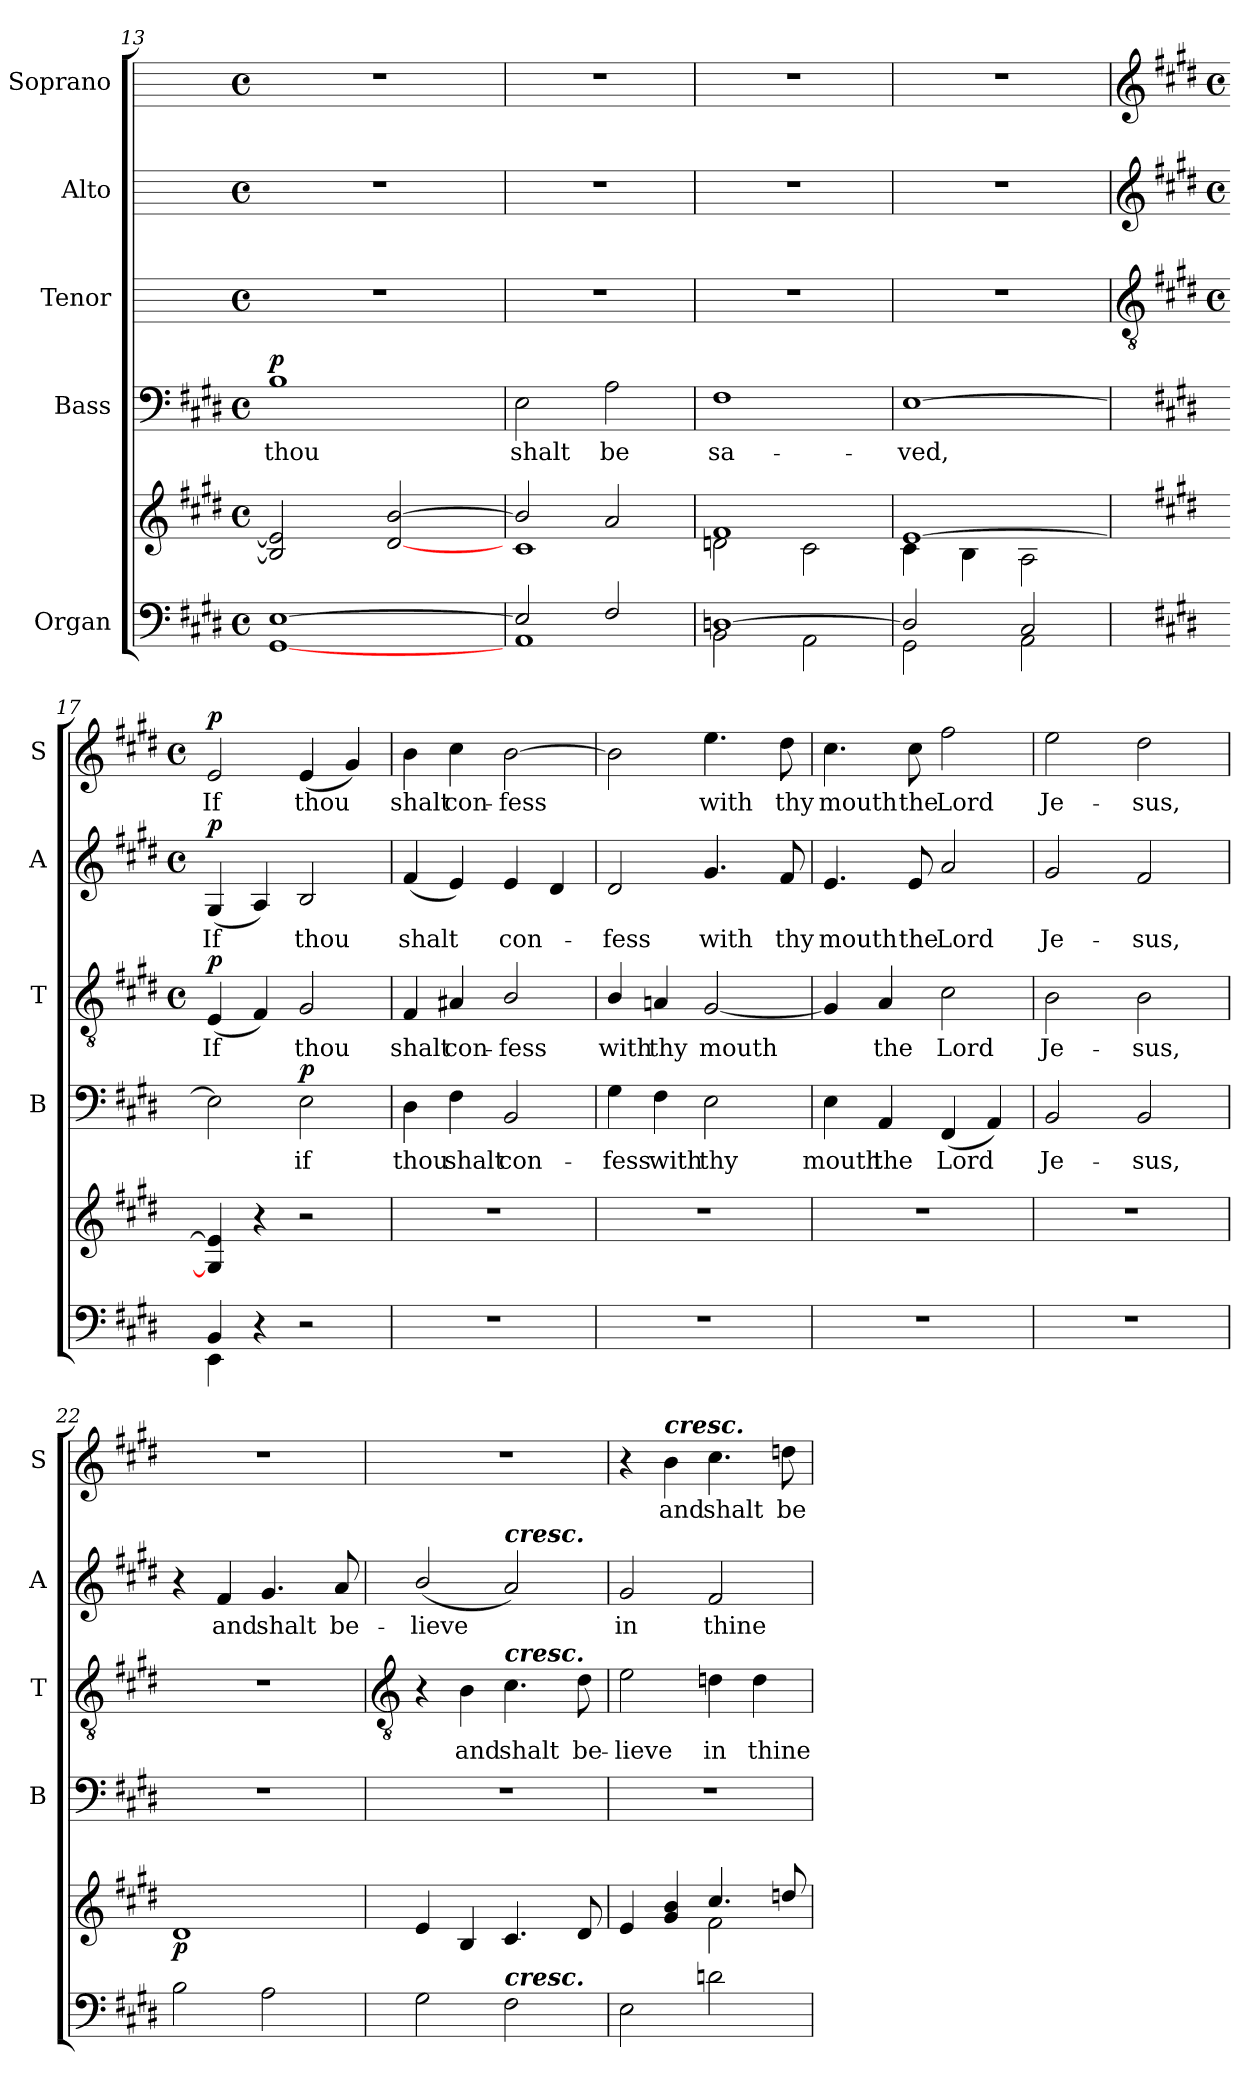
**kern	**kern	**dynam	**kern	**text	**dynam	**kern	**text	**dynam	**kern	**text	**dynam	**kern	**text	**dynam
*part5	*part5	*part5	*part4	*part4	*part4	*part3	*part3	*part3	*part2	*part2	*part2	*part1	*part1	*part1
*staff6	*staff5	*staff5/6	*staff4	*staff4	*staff4	*staff3	*staff3	*staff3	*staff2	*staff2	*staff2	*staff1	*staff1	*staff1
*I"Organ	*	*	*I"Bass	*	*	*I"Tenor	*	*	*I"Alto	*	*	*I"Soprano	*	*
*	*	*	*I'B	*	*	*I'T	*	*	*I'A	*	*	*I'S	*	*
*clefF4	*clefG2	*	*clefF4	*	*	*	*	*	*	*	*	*	*	*
*k[f#c#g#d#]	*k[f#c#g#d#]	*	*k[f#c#g#d#]	*	*	*	*	*	*	*	*	*	*	*
*E:	*E:	*	*E:	*	*	*	*	*	*	*	*	*	*	*
*M4/4	*M4/4	*	*M4/4	*	*	*M4/4	*	*	*M4/4	*	*	*M4/4	*	*
*met(c)	*met(c)	*	*met(c)	*	*	*met(c)	*	*	*met(c)	*	*	*met(c)	*	*
=13	=13	=13	=13	=13	=13	=13	=13	=13	=13	=13	=13	=13	=13	=13
*^	*^	*	*	*	*	*	*	*	*	*	*	*	*	*
!	!	!	!	!	!	!LO:LY:b	!LO:DY:b	!	!	!	!	!	!	!	!	!
[1GG#/ [1E/	4ryy	2B/] 2e/]	4ryy	.	1B	thou	p	1r	.	.	1r	.	.	1r	.	.
.	4ryy	.	4ryy	.	.	.	.	.	.	.	.	.	.	.	.	.
.	4ryy	[2d#/ [2b/	4ryy	.	.	.	.	.	.	.	.	.	.	.	.	.
.	4ryy	.	4ryy	.	.	.	.	.	.	.	.	.	.	.	.	.
=14	=14	=14	=14	=14	=14	=14	=14	=14	=14	=14	=14	=14	=14	=14	=14	=14
!	!	!	!	!	!	!LO:LY:b	!	!	!	!	!	!	!	!	!	!
2E/]	1AA\	2b/]	1c#\	.	2E	shalt	.	1r	.	.	1r	.	.	1r	.	.
!	!	!	!	!	!	!LO:LY:b	!	!	!	!	!	!	!	!	!	!
2F#/	.	2a/	.	.	2A	be	.	.	.	.	.	.	.	.	.	.
=15	=15	=15	=15	=15	=15	=15	=15	=15	=15	=15	=15	=15	=15	=15	=15	=15
!	!	!	!	!	!	!LO:LY:b	!	!	!	!	!	!	!	!	!	!
[1Dn/	2BB\	1f#/	2dn\	.	1F#	sa-	.	1r	.	.	1r	.	.	1r	.	.
.	2AA\	.	2c#\	.	.	.	.	.	.	.	.	.	.	.	.	.
=16	=16	=16	=16	=16	=16	=16	=16	=16	=16	=16	=16	=16	=16	=16	=16	=16
!	!	!	!	!	!	!LO:LY:b	!	!	!	!	!	!	!	!	!	!
2D/]	2GG#\	[1e/	4c#\	.	[1E	-ved,	.	1r	.	.	1r	.	.	1r	.	.
.	.	.	4B\	.	.	.	.	.	.	.	.	.	.	.	.	.
2C#/	2AA\	.	2A\	.	.	.	.	.	.	.	.	.	.	.	.	.
*	*	*v	*v	*	*	*	*	*	*	*	*	*	*	*	*	*
!!LO:LB:g=z
=17	=17	=17	=17	=17	=17	=17	=17	=17	=17	=17	=17	=17	=17	=17	=17
*	*	*	*	*	*	*	*clefGv2	*	*	*clefG2	*	*	*clefG2	*	*
*	*	*	*	*	*	*	*k[f#c#g#d#]	*	*	*k[f#c#g#d#]	*	*	*k[f#c#g#d#]	*	*
*	*	*	*	*	*	*	*E:	*	*	*E:	*	*	*E:	*	*
*	*	*	*	*	*	*	*M4/4	*	*	*M4/4	*	*	*M4/4	*	*
*	*	*	*	*	*	*	*met(c)	*	*	*met(c)	*	*	*met(c)	*	*
*	*	*^	*	*	*	*	*	*	*	*	*	*	*	*	*
!	!	!	!	!	!	!	!	!	!LO:LY:b	!LO:DY:b	!	!LO:LY:b	!LO:DY:b	!	!LO:LY:b	!LO:DY:b
*	*	*v	*v	*	*	*	*	*	*	*	*	*	*	*	*	*
4BB/	4EE\	4G#] 4e]	.	2E]	.	.	(<4E	If	p	(<4G#	If	p	2e	If	p
4r	4ryy	4r	.	.	.	.	4F#)	.	.	4A)	.	.	.	.	.
!	!	!	!	!	!LO:LY:b	!LO:DY:b	!	!LO:LY:b	!	!	!LO:LY:b	!	!	!LO:LY:b	!
2r	4ryy	2r	.	2E	if	p	2G#	thou	.	2B	thou	.	(<4e	thou	.
.	4ryy	.	.	.	.	.	.	.	.	.	.	.	4g#)	.	.
=18	=18	=18	=18	=18	=18	=18	=18	=18	=18	=18	=18	=18	=18	=18	=18
!	!	!	!	!	!LO:LY:b	!	!	!LO:LY:b	!	!	!LO:LY:b	!	!	!LO:LY:b	!
1r	4ryy	1r	.	4D#	thou	.	4F#	shalt	.	(<4f#	shalt	.	4b	shalt	.
!	!	!	!	!	!LO:LY:b	!	!	!LO:LY:b	!	!	!	!	!	!LO:LY:b	!
.	4ryy	.	.	4F#	shalt	.	4A#X	con-	.	4e)	.	.	4cc#	con-	.
!	!	!	!	!	!LO:LY:b	!	!	!LO:LY:b	!	!	!LO:LY:b	!	!	!LO:LY:b	!
.	4ryy	.	.	2BB	con-	.	2B/	-fess	.	4e	con-	.	[2b	-fess	.
.	4ryy	.	.	.	.	.	.	.	.	4d#	.	.	.	.	.
=19	=19	=19	=19	=19	=19	=19	=19	=19	=19	=19	=19	=19	=19	=19	=19
!	!	!	!	!	!LO:LY:b	!	!	!LO:LY:b	!	!	!LO:LY:b	!	!	!	!
1r	4ryy	1r	.	4G#	-fess	.	4B/	with	.	2d#	-fess	.	2b]	.	.
!	!	!	!	!	!LO:LY:b	!	!	!LO:LY:b	!	!	!	!	!	!	!
.	4ryy	.	.	4F#	with	.	4An	thy	.	.	.	.	.	.	.
!	!	!	!	!	!LO:LY:b	!	!	!LO:LY:b	!	!	!LO:LY:b	!	!	!LO:LY:b	!
.	4ryy	.	.	2E	thy	.	[2G#	mouth	.	4.g#	with	.	4.ee	with	.
.	4ryy	.	.	.	.	.	.	.	.	.	.	.	.	.	.
!	!	!	!	!	!	!	!	!	!	!	!LO:LY:b	!	!	!LO:LY:b	!
.	.	.	.	.	.	.	.	.	.	8f#	thy	.	8dd#	thy	.
=20	=20	=20	=20	=20	=20	=20	=20	=20	=20	=20	=20	=20	=20	=20	=20
!	!	!	!	!	!LO:LY:b	!	!	!	!	!	!LO:LY:b	!	!	!LO:LY:b	!
1r	4ryy	1r	.	4E	mouth	.	4G#]	.	.	4.e	mouth	.	4.cc#	mouth	.
!	!	!	!	!	!LO:LY:b	!	!	!LO:LY:b	!	!	!	!	!	!	!
.	4ryy	.	.	4AA	the	.	4A	the	.	.	.	.	.	.	.
!	!	!	!	!	!	!	!	!	!	!	!LO:LY:b	!	!	!LO:LY:b	!
.	.	.	.	.	.	.	.	.	.	8e	the	.	8cc#	the	.
!	!	!	!	!	!LO:LY:b	!	!	!LO:LY:b	!	!	!LO:LY:b	!	!	!LO:LY:b	!
.	4ryy	.	.	(<4FF#	Lord	.	2c#	Lord	.	2a	Lord	.	2ff#	Lord	.
.	4ryy	.	.	4AA)	.	.	.	.	.	.	.	.	.	.	.
=21	=21	=21	=21	=21	=21	=21	=21	=21	=21	=21	=21	=21	=21	=21	=21
!	!	!	!	!	!LO:LY:b	!	!	!LO:LY:b	!	!	!LO:LY:b	!	!	!LO:LY:b	!
1r	4ryy	1r	.	2BB	Je-	.	2B	Je-	.	2g#	Je-	.	2ee	Je-	.
.	4ryy	.	.	.	.	.	.	.	.	.	.	.	.	.	.
!	!	!	!	!	!LO:LY:b	!	!	!LO:LY:b	!	!	!LO:LY:b	!	!	!LO:LY:b	!
.	4ryy	.	.	2BB	-sus,	.	2B	-sus,	.	2f#	-sus,	.	2dd#	-sus,	.
.	4ryy	.	.	.	.	.	.	.	.	.	.	.	.	.	.
=22	=22	=22	=22	=22	=22	=22	=22	=22	=22	=22	=22	=22	=22	=22	=22
!	!	!	!LO:DY:b	!	!	!	!	!	!	!	!	!	!	!	!
2B\	4ryy	1d#	p	1r	.	.	1r	.	.	4r	.	.	1r	.	.
!	!	!	!	!	!	!	!	!	!	!	!LO:LY:b	!	!	!	!
.	4ryy	.	.	.	.	.	.	.	.	4f#	and	.	.	.	.
!	!	!	!	!	!	!	!	!	!	!	!LO:LY:b	!	!	!	!
2A\	4ryy	.	.	.	.	.	.	.	.	4.g#	shalt	.	.	.	.
.	4ryy	.	.	.	.	.	.	.	.	.	.	.	.	.	.
!	!	!	!	!	!	!	!	!	!	!	!LO:LY:b	!	!	!	!
.	.	.	.	.	.	.	.	.	.	8a	be-	.	.	.	.
!!LO:LB:g=z
=23	=23	=23	=23	=23	=23	=23	=23	=23	=23	=23	=23	=23	=23	=23	=23
*	*	*	*	*	*	*	*clefGv2	*	*	*	*	*	*	*	*
*	*	*^	*	*	*	*	*	*	*	*	*	*	*	*	*
!	!	!	!	!	!	!	!	!	!	!	!	!LO:LY:b	!	!	!	!
2G#\	4ryy	4e/	4ryy	.	1r	.	.	4r	.	.	(<2b/	-lieve	.	1r	.	.
!	!	!	!	!	!	!	!	!	!LO:LY:b	!	!	!	!	!	!	!
.	4ryy	4B/	4ryy	.	.	.	.	4B	and	.	.	.	.	.	.	.
!	!	!	!	!	!	!	!	!	!	!	!LO:TX:a:Bi:t=cresc.	!	!	!	!	!
!	!	!	!	!	!	!	!	!LO:TX:a:Bi:t=cresc.	!	!	!	!	!	!	!	!
!LO:TX:a:Bi:t=cresc.	!	!	!	!	!	!	!	!	!	!	!	!	!	!	!	!
!	!	!	!	!	!	!	!	!	!LO:LY:b	!	!	!	!	!	!	!
2F#\	4ryy	4.c#/	4ryy	.	.	.	.	4.c#	shalt	.	2a)	.	.	.	.	.
.	4ryy	.	4ryy	.	.	.	.	.	.	.	.	.	.	.	.	.
!	!	!	!	!	!	!	!	!	!LO:LY:b	!	!	!	!	!	!	!
.	.	8d#/	.	.	.	.	.	8d#	be-	.	.	.	.	.	.	.
=24	=24	=24	=24	=24	=24	=24	=24	=24	=24	=24	=24	=24	=24	=24	=24	=24
!	!	!	!	!	!	!	!	!	!LO:LY:b	!	!	!LO:LY:b	!	!	!	!
2E\	4ryy	4e/	4ryy	.	1r	.	.	2e	-lieve	.	2g#	in	.	4r	.	.
!	!	!	!	!	!	!	!	!	!	!	!	!	!	!LO:TX:a:Bi:t=cresc.	!	!
!	!	!	!	!	!	!	!	!	!	!	!	!	!	!	!LO:LY:b	!
.	4ryy	4g#/ 4b/	4ryy	.	.	.	.	.	.	.	.	.	.	4b	and	.
!	!	!	!	!	!	!	!	!	!LO:LY:b	!	!	!LO:LY:b	!	!	!LO:LY:b	!
2dn\	4ryy	4.cc#/	2f#\	.	.	.	.	4dn	in	.	2f#	thine	.	4.cc#	shalt	.
!	!	!	!	!	!	!	!	!	!LO:LY:b	!	!	!	!	!	!	!
.	4ryy	.	.	.	.	.	.	4d	thine	.	.	.	.	.	.	.
!	!	!	!	!	!	!	!	!	!	!	!	!	!	!	!LO:LY:b	!
.	.	8ddn/	.	.	.	.	.	.	.	.	.	.	.	8ddn	be-	.
*v	*v	*	*	*	*	*	*	*	*	*	*	*	*	*	*	*
*	*v	*v	*	*	*	*	*	*	*	*	*	*	*	*	*
=	=	=	=	=	=	=	=	=	=	=	=	=	=	=
*-	*-	*-	*-	*-	*-	*-	*-	*-	*-	*-	*-	*-	*-	*-
